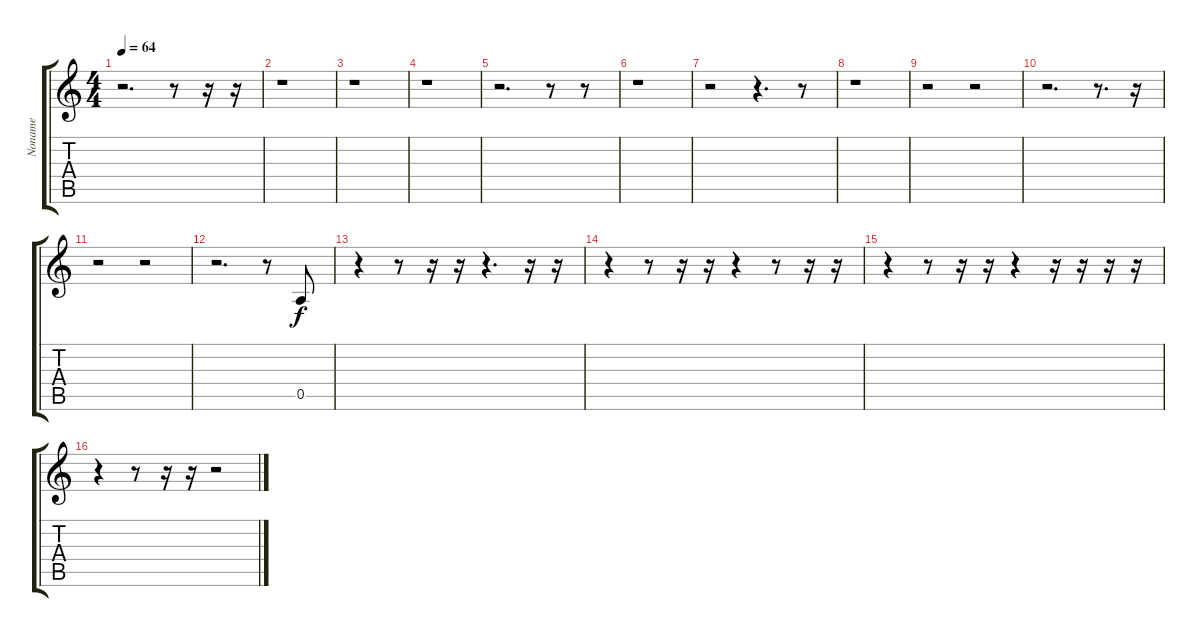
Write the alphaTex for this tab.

\track ("Noname" "Noname") {instrument electricbassfinger}
\staff {score tabs}
\tuning (E4 B3 G3 D3 A2 E2) {hide}
\ts (4 4)
\tempo 64
\clef g2
\ks c
r.2{d dy f} r.8 r.16 r.16 |
r.1 |
r.1 |
r.1 |
r.2{d} r.8 r.8 |
r.1 |
r.2 r.4{d} r.8 |
r.1 |
r.2 r.2 |
r.2{d} r.8{d} r.16 |
r.2 r.2 |
r.2{d instrument fretlessbass} r.8 0.5.8 |
r.4{instrument electricbassfinger} r.8 r.16 r.16 r.4{d} r.16 r.16 |
r.4 r.8 r.16 r.16 r.4 r.8 r.16 r.16 |
r.4 r.8 r.16 r.16 r.4 r.16 r.16 r.16 r.16 |
r.4 r.8 r.16 r.16 r.2
